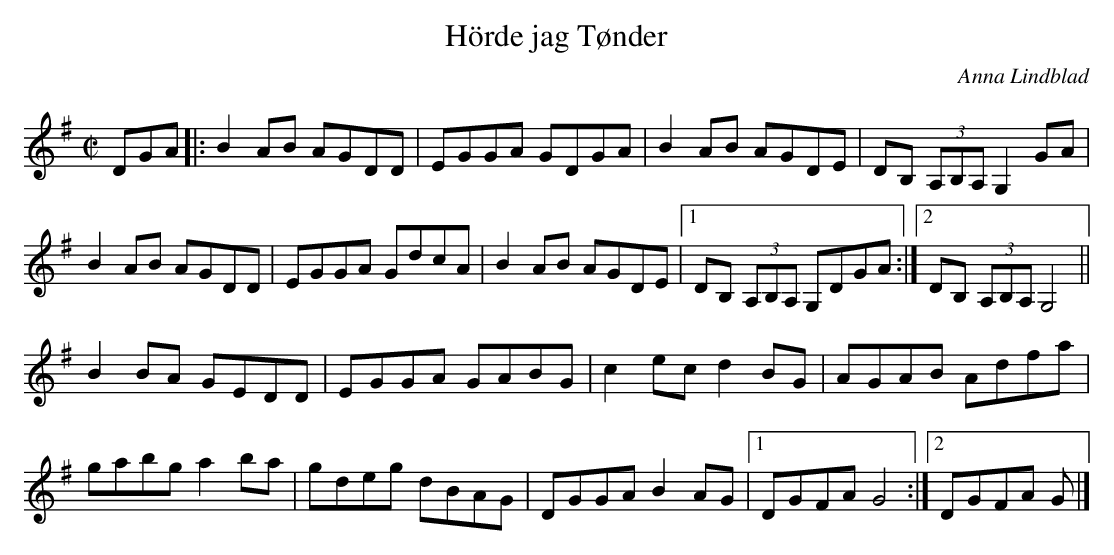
X:1
T:Hörde jag Tønder
C:Anna Lindblad
M:C|
L:1/8
K:G
DGA|:B2AB AGDD|EGGA GDGA|B2AB AGDE|DB, (3A,B,A, G,2GA|
B2AB AGDD|EGGA GdcA|B2AB AGDE|1 DB, (3A,B,A, G,DGA:|2 DB, (3A,B,A, G,4||
B2BA GEDD|EGGA GABG|c2ec d2BG|AGAB Adfa|
gabg a2ba|gdeg dBAG|DGGA B2AG|1 DGFA G4:|2 DGFA G|]
